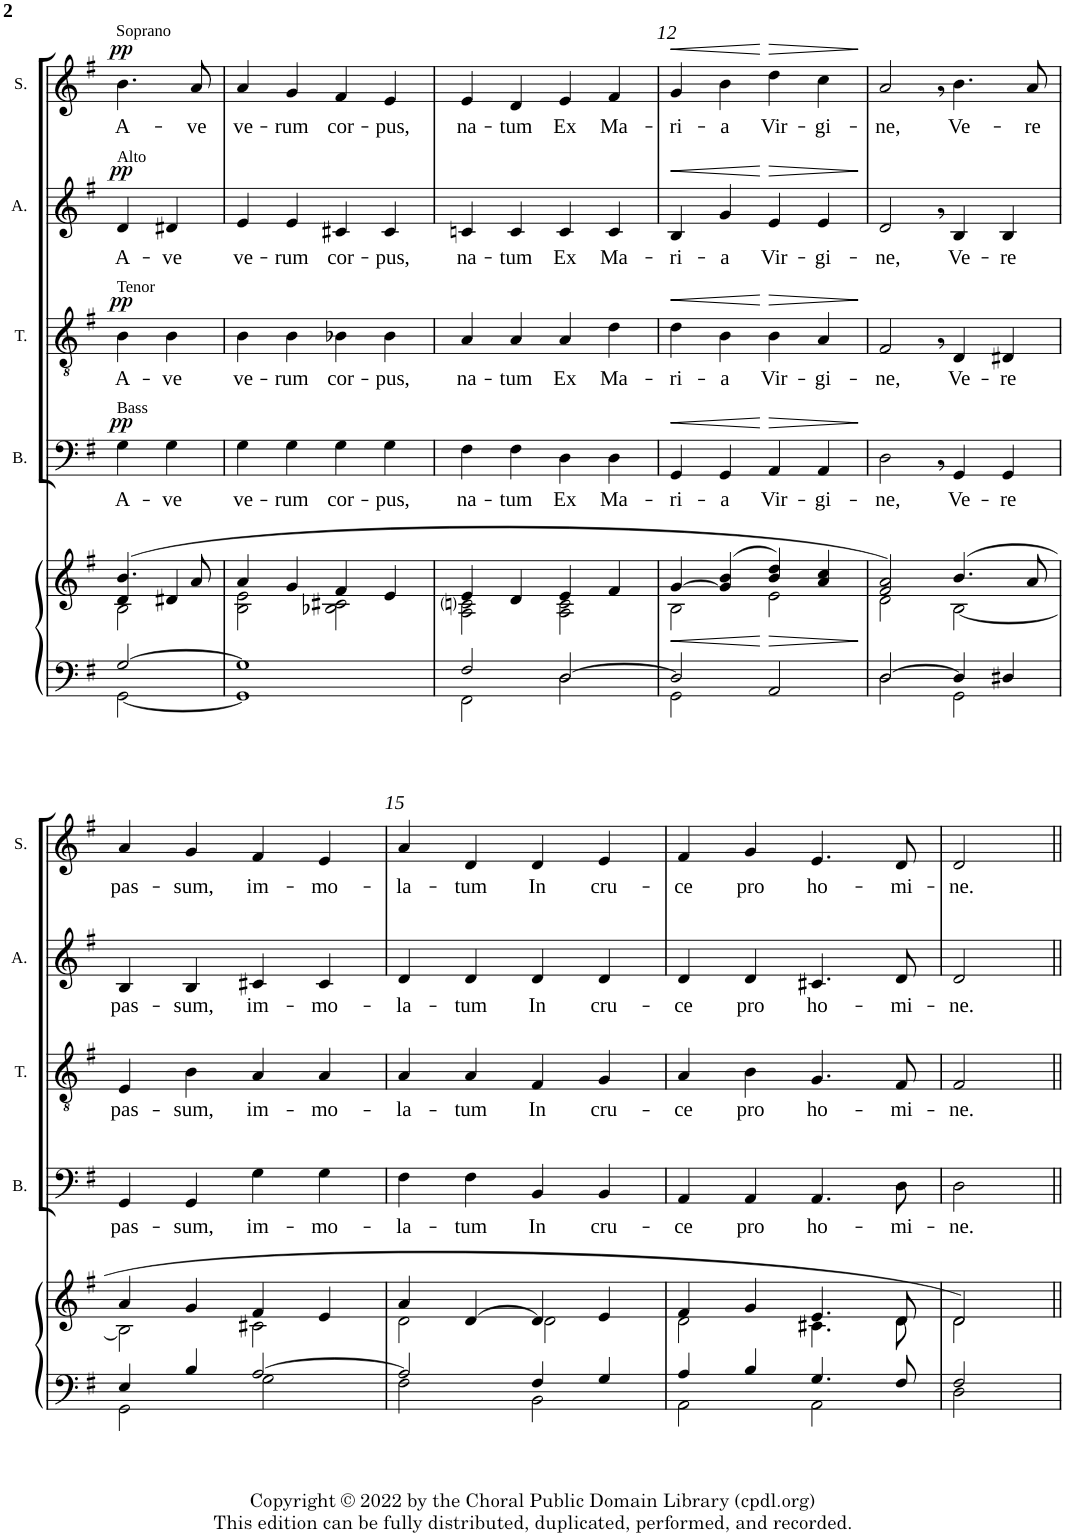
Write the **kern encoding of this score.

**kern	**kern	**kern	**text	**dynam	**kern	**text	**dynam	**kern	**text	**dynam	**kern	**text	**dynam	**kern
*part6	*part6	*part5	*part5	*part5	*part4	*part4	*part4	*part3	*part3	*part3	*part2	*part2	*part2	*part1
*staff7	*staff6	*staff5	*staff5	*staff5	*staff4	*staff4	*staff4	*staff3	*staff3	*staff3	*staff2	*staff2	*staff2	*staff1
*I"Organ	*	*I"Bass	*	*	*I"Tenor	*	*	*I"Alto	*	*	*I"Soprano	*	*	*I"Children's Schola
*	*	*I'B.	*	*	*I'T.	*	*	*I'A.	*	*	*I'S.	*	*	*I'CS.
!!LO:PB:g=z
*clefF4	*clefG2	*clefF4	*	*	*clefGv2	*	*	*clefG2	*	*	*clefG2	*	*	*clefG2
*k[f#]	*k[f#]	*k[f#]	*	*	*k[f#]	*	*	*k[f#]	*	*	*k[f#]	*	*	*k[f#]
*M4/4	*M4/4	*M4/4	*	*	*M4/4	*	*	*M4/4	*	*	*M4/4	*	*	*M4/4
=9X1	=9X1	=9X1	=9X1	=9X1	=9X1	=9X1	=9X1	=9X1	=9X1	=9X1	=9X1	=9X1	=9X1	=9X1
*^	*^	*	*	*	*	*	*	*	*	*	*	*	*	*
*	*	*	*^	*	*	*	*	*	*	*	*	*	*	*	*	*
!	!	!	!	!	!	!	!	!	!	!	!	!	!	!LO:TX:a:t=Soprano	!	!	!
!	!	!	!	!	!	!	!	!	!	!	!LO:TX:a:t=Alto	!	!	!	!	!	!
!	!	!	!	!	!	!	!	!LO:TX:a:t=Tenor	!	!	!	!	!	!	!	!	!
!	!	!	!	!	!LO:TX:a:t=Bass	!	!	!	!	!	!	!	!	!	!	!	!
!	!	!	!	!	!	!LO:LY:b	!LO:DY:a	!	!LO:LY:b	!LO:DY:a	!	!LO:LY:b	!LO:DY:a	!	!LO:LY:b	!LO:DY:a	!
[2G/	[2GG\	(>4.b/	2B\	4d/	4G\	A-	pp	4B\	A-	pp	4d/	A-	pp	4.b\	A-	pp	2r
!	!	!	!	!	!	!LO:LY:b	!	!	!LO:LY:b	!	!	!LO:LY:b	!	!	!	!	!
.	.	.	.	4d#X/	4G\	-ve	.	4B\	-ve	.	4d#X/	-ve	.	.	.	.	.
!	!	!	!	!	!	!	!	!	!	!	!	!	!	!	!LO:LY:b	!	!
.	.	8a/	.	.	.	.	.	.	.	.	.	.	.	8a/	-ve	.	.
*	*	*	*v	*v	*	*	*	*	*	*	*	*	*	*	*	*	*
=10	=10	=10	=10	=10	=10	=10	=10	=10	=10	=10	=10	=10	=10	=10	=10	=10
!	!	!	!	!	!LO:LY:b	!	!	!LO:LY:b	!	!	!LO:LY:b	!	!	!LO:LY:b	!	!
1G]	1GG]	4a/	2B\ 2e\	4G\	ve-	.	4B\	ve-	.	4e/	ve-	.	4a/	ve-	.	1r
!	!	!	!	!	!LO:LY:b	!	!	!LO:LY:b	!	!	!LO:LY:b	!	!	!LO:LY:b	!	!
.	.	4g/	.	4G\	-rum	.	4B\	-rum	.	4e/	-rum	.	4g/	-rum	.	.
!	!	!	!	!	!LO:LY:b	!	!	!LO:LY:b	!	!	!LO:LY:b	!	!	!LO:LY:b	!	!
.	.	4f#/	2B-X\ 2c#X\	4G\	cor-	.	4B-X\	cor-	.	4c#X/	cor-	.	4f#/	cor-	.	.
!	!	!	!	!	!LO:LY:b	!	!	!LO:LY:b	!	!	!LO:LY:b	!	!	!LO:LY:b	!	!
.	.	4e/	.	4G\	-pus,	.	4B-\	-pus,	.	4c#/	-pus,	.	4e/	-pus,	.	.
=11	=11	=11	=11	=11	=11	=11	=11	=11	=11	=11	=11	=11	=11	=11	=11	=11
!	!	!	!	!	!LO:LY:b	!	!	!LO:LY:b	!	!	!LO:LY:b	!	!	!LO:LY:b	!	!
2F#/	2FF#\	4e/	2A\ 2cni\	4F#\	na-	.	4A/	na-	.	4cn/	na-	.	4e/	na-	.	1r
!	!	!	!	!	!LO:LY:b	!	!	!LO:LY:b	!	!	!LO:LY:b	!	!	!LO:LY:b	!	!
.	.	4d/	.	4F#\	-tum	.	4A/	-tum	.	4c/	-tum	.	4d/	-tum	.	.
!	!	!	!	!	!LO:LY:b	!	!	!LO:LY:b	!	!	!LO:LY:b	!	!	!LO:LY:b	!	!
[2D/	2D\	4e/	2A\ 2c\	4D\	Ex	.	4A/	Ex	.	4c/	Ex	.	4e/	Ex	.	.
!	!	!	!	!	!LO:LY:b	!	!	!LO:LY:b	!	!	!LO:LY:b	!	!	!LO:LY:b	!	!
.	.	4f#/	.	4D\	Ma-	.	4d\	Ma-	.	4c/	Ma-	.	4f#/	Ma-	.	.
=12	=12	=12	=12	=12	=12	=12	=12	=12	=12	=12	=12	=12	=12	=12	=12	=12
!	!	!	!	!	!LO:LY:b	!LO:HP:b	!	!LO:LY:b	!LO:HP:b	!	!LO:LY:b	!LO:HP:b	!	!LO:LY:b	!LO:HP:b	!
2D/]	2GG\	[4g/	2B\	4GG/	-ri-	<	4d\	-ri-	<	4B/	-ri-	<	4g/	-ri-	<	1r
!	!	!	!	!	!LO:LY:b	!	!	!LO:LY:b	!	!	!LO:LY:b	!	!	!LO:LY:b	!	!
.	.	(>4g/] 4b/	.	4GG/	-a	.	4B\	-a	.	4g/	-a	.	4b\	-a	.	.
!	!	!	!	!	!LO:LY:b	!LO:HP:n=1:b	!	!LO:LY:b	!LO:HP:n=1:b	!	!LO:LY:b	!LO:HP:n=1:b	!	!LO:LY:b	!LO:HP:n=1:b	!
2AA/	2ryy	4b/ 4dd/)	2e\	4AA/	Vir-	[ >	4B\	Vir-	[ >	4e/	Vir-	[ >	4dd\	Vir-	[ >	.
!	!	!	!	!	!LO:LY:b	!	!	!LO:LY:b	!	!	!LO:LY:b	!	!	!LO:LY:b	!	!
.	.	4a/ 4cc/	.	4AA/	-gi-	.	4A/	-gi-	.	4e/	-gi-	.	4cc\	-gi-	.	.
*v	*v	*	*	*	*	*	*	*	*	*	*	*	*	*	*	*
*	*v	*v	*	*	*	*	*	*	*	*	*	*	*	*	*
.	.	.	.	]	.	.	]	.	.	]	.	.	]	.
=13	=13	=13	=13	=13	=13	=13	=13	=13	=13	=13	=13	=13	=13	=13
*^	*^	*	*	*	*	*	*	*	*	*	*	*	*	*
!	!	!	!	!	!LO:LY:b	!	!	!LO:LY:b	!	!	!LO:LY:b	!	!	!LO:LY:b	!	!
[2D/	2D\	2f#/ 2a/)	2d\	2D,<\	-ne,	.	2F#,</	-ne,	.	2d,</	-ne,	.	2a,</	-ne,	.	1r
!	!	!	!	!	!LO:LY:b	!	!	!LO:LY:b	!	!	!LO:LY:b	!	!	!LO:LY:b	!	!
4D/]	2GG\	(>4.b/	[2B\	4GG/	Ve-	.	4D/	Ve-	.	4B/	Ve-	.	4.b\	Ve-	.	.
!	!	!	!	!	!LO:LY:b	!	!	!LO:LY:b	!	!	!LO:LY:b	!	!	!	!	!
4D#X/	.	.	.	4GG/	-re	.	4D#X/	-re	.	4B/	-re	.	.	.	.	.
!	!	!	!	!	!	!	!	!	!	!	!	!	!	!LO:LY:b	!	!
.	.	8a/	.	.	.	.	.	.	.	.	.	.	8a/	-re	.	.
!!LO:LB:g=z
=14	=14	=14	=14	=14	=14	=14	=14	=14	=14	=14	=14	=14	=14	=14	=14	=14
!	!	!	!	!	!LO:LY:b	!	!	!LO:LY:b	!	!	!LO:LY:b	!	!	!LO:LY:b	!	!
4E/	2GG\	4a/	2B\]	4GG/	pas-	.	4E/	pas-	.	4B/	pas-	.	4a/	pas-	.	1r
!	!	!	!	!	!LO:LY:b	!	!	!LO:LY:b	!	!	!LO:LY:b	!	!	!LO:LY:b	!	!
4B/	.	4g/	.	4GG/	-sum,	.	4B\	-sum,	.	4B/	-sum,	.	4g/	-sum,	.	.
!	!	!	!	!	!LO:LY:b	!	!	!LO:LY:b	!	!	!LO:LY:b	!	!	!LO:LY:b	!	!
[2A/	2G\	4f#/	2c#X\	4G\	im-	.	4A/	im-	.	4c#X/	im-	.	4f#/	im-	.	.
!	!	!	!	!	!LO:LY:b	!	!	!LO:LY:b	!	!	!LO:LY:b	!	!	!LO:LY:b	!	!
.	.	4e/	.	4G\	-mo-	.	4A/	-mo-	.	4c#/	-mo-	.	4e/	-mo-	.	.
=15	=15	=15	=15	=15	=15	=15	=15	=15	=15	=15	=15	=15	=15	=15	=15	=15
!	!	!	!	!	!LO:LY:b	!	!	!LO:LY:b	!	!	!LO:LY:b	!	!	!LO:LY:b	!	!
2A/]	2F#\	4a/	2d\	4F#\	-la-	.	4A/	-la-	.	4d/	-la-	.	4a/	-la-	.	1r
!	!	!	!	!	!LO:LY:b	!	!	!LO:LY:b	!	!	!LO:LY:b	!	!	!LO:LY:b	!	!
.	.	[4d/	.	4F#\	-tum	.	4A/	-tum	.	4d/	-tum	.	4d/	-tum	.	.
!	!	!	!	!	!LO:LY:b	!	!	!LO:LY:b	!	!	!LO:LY:b	!	!	!LO:LY:b	!	!
4F#/	2BB\	4d/]	2d\	4BB/	In	.	4F#/	In	.	4d/	In	.	4d/	In	.	.
!	!	!	!	!	!LO:LY:b	!	!	!LO:LY:b	!	!	!LO:LY:b	!	!	!LO:LY:b	!	!
4G/	.	4e/	.	4BB/	cru-	.	4G/	cru-	.	4d/	cru-	.	4e/	cru-	.	.
=16	=16	=16	=16	=16	=16	=16	=16	=16	=16	=16	=16	=16	=16	=16	=16	=16
!	!	!	!	!	!LO:LY:b	!	!	!LO:LY:b	!	!	!LO:LY:b	!	!	!LO:LY:b	!	!
4A/	2AA\	4f#/	2d\	4AA/	-ce	.	4A/	-ce	.	4d/	-ce	.	4f#/	-ce	.	1r
!	!	!	!	!	!LO:LY:b	!	!	!LO:LY:b	!	!	!LO:LY:b	!	!	!LO:LY:b	!	!
4B/	.	4g/	.	4AA/	pro	.	4B\	pro	.	4d/	pro	.	4g/	pro	.	.
!	!	!	!	!	!LO:LY:b	!	!	!LO:LY:b	!	!	!LO:LY:b	!	!	!LO:LY:b	!	!
4.G/	2AA\	4.e/	4.c#X\	4.AA/	ho-	.	4.G/	ho-	.	4.c#X/	ho-	.	4.e/	ho-	.	.
!	!	!	!	!	!LO:LY:b	!	!	!LO:LY:b	!	!	!LO:LY:b	!	!	!LO:LY:b	!	!
8F#/	.	8d/	8d\	8D\	-mi-	.	8F#/	-mi-	.	8d/	-mi-	.	8d/	-mi-	.	.
=17	=17	=17	=17	=17	=17	=17	=17	=17	=17	=17	=17	=17	=17	=17	=17	=17
!	!	!	!	!	!LO:LY:b	!	!	!LO:LY:b	!	!	!LO:LY:b	!	!	!LO:LY:b	!	!
2F#/	2D\	2d/)	2d\	2D\	-ne.	.	2F#/	-ne.	.	2d/	-ne.	.	2d/	-ne.	.	1r
2ryy	2ryy	2ryy	2ryy	2ryy	.	.	2ryy	.	.	2ryy	.	.	2ryy	.	.	.
*v	*v	*	*	*	*	*	*	*	*	*	*	*	*	*	*	*
*	*v	*v	*	*	*	*	*	*	*	*	*	*	*	*	*
=||	=||	=||	=||	=||	=||	=||	=||	=||	=||	=||	=||	=||	=||	=||
*-	*-	*-	*-	*-	*-	*-	*-	*-	*-	*-	*-	*-	*-	*-
